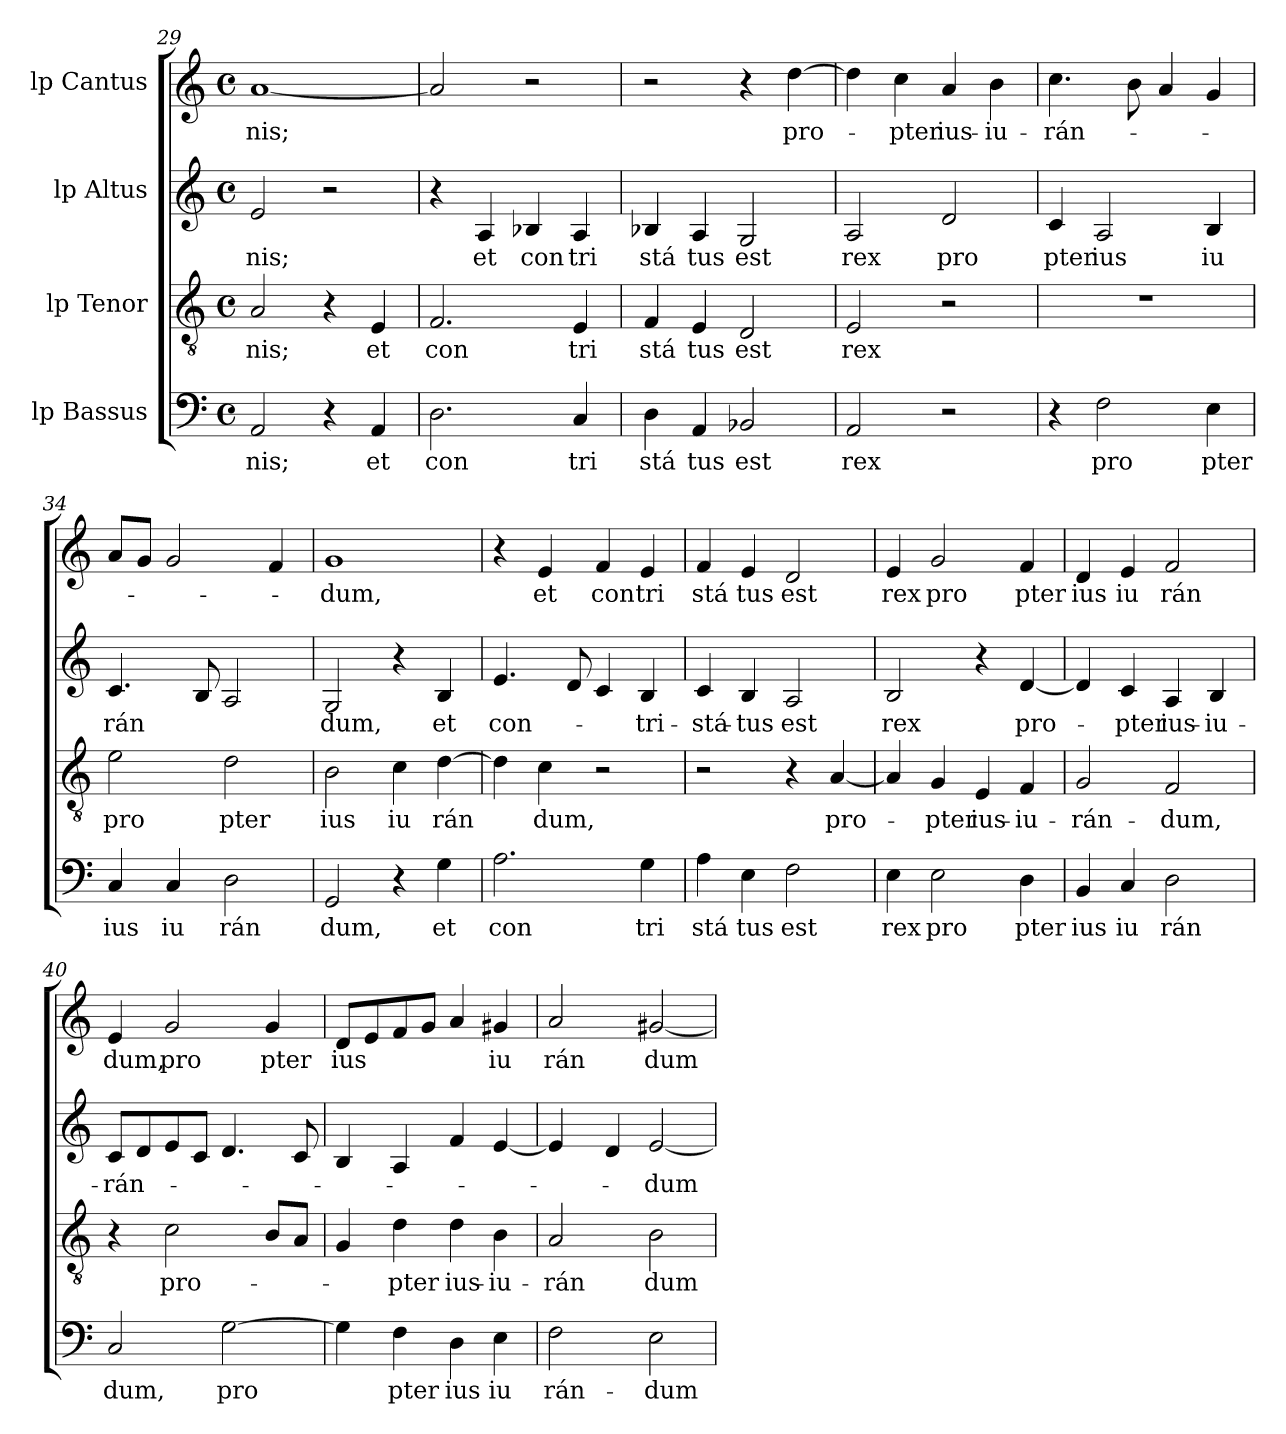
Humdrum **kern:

**kern	**text	**kern	**text	**kern	**text	**kern	**text
*part4	*part4	*part3	*part3	*part2	*part2	*part1	*part1
*staff4	*staff4	*staff3	*staff3	*staff2	*staff2	*staff1	*staff1
*I"lp Bassus	*	*I"lp Tenor	*	*I"lp Altus	*	*I"lp Cantus	*
!!LO:PB:g=z
*clefF4	*	*clefGv2	*	*clefG2	*	*clefG2	*
*M4/4	*	*M4/4	*	*M4/4	*	*M4/4	*
*met(c)	*	*met(c)	*	*met(c)	*	*met(c)	*
=29	=29	=29	=29	=29	=29	=29	=29
!	!LO:LY:b:cj	!	!LO:LY:b:cj	!	!LO:LY:b:cj	!	!LO:LY:b:cj
2AA/	nis;	2A/	nis;	2e/	nis;	[<1a	-nis;
4r	.	4r	.	2r	.	.	.
!	!LO:LY:b:cj	!	!LO:LY:b:cj	!	!	!	!
4AA/	et	4E/	et	.	.	.	.
=30	=30	=30	=30	=30	=30	=30	=30
!	!LO:LY:b:cj	!	!LO:LY:b:cj	!	!	!	!
2.D\	con	2.F/	con	4r	.	2a/]	.
!	!	!	!	!	!LO:LY:b:cj	!	!
.	.	.	.	4A/	et	.	.
!	!	!	!	!	!LO:LY:b:cj	!	!
.	.	.	.	4B-X/	con	2r	.
!	!LO:LY:b:cj	!	!LO:LY:b:cj	!	!LO:LY:b:cj	!	!
4C/	tri	4E/	tri	4A/	tri	.	.
=31	=31	=31	=31	=31	=31	=31	=31
!	!LO:LY:b:cj	!	!LO:LY:b:cj	!	!LO:LY:b:cj	!	!
4D\	stá	4F/	stá	4B-X/	stá	2r	.
!	!LO:LY:b:cj	!	!LO:LY:b:cj	!	!LO:LY:b:cj	!	!
4AA/	tus	4E/	tus	4A/	tus	.	.
!	!LO:LY:b:cj	!	!LO:LY:b:cj	!	!LO:LY:b:cj	!	!
2BB-X/	est	2D/	est	2G/	est	4r	.
!	!	!	!	!	!	!	!LO:LY:b:cj
.	.	.	.	.	.	[>4dd\	pro-
=32	=32	=32	=32	=32	=32	=32	=32
!	!LO:LY:b:cj	!	!LO:LY:b:cj	!	!LO:LY:b:cj	!	!
2AA/	rex	2E/	rex	2A/	rex	4dd\]	.
!	!	!	!	!	!	!	!LO:LY:b:cj
.	.	.	.	.	.	4cc\	-pter
!	!	!	!	!	!LO:LY:b:cj	!	!LO:LY:b:cj
2r	.	2r	.	2d/	pro	4a/	ius-
!	!	!	!	!	!	!	!LO:LY:b:cj
.	.	.	.	.	.	4b\	-iu-
=33	=33	=33	=33	=33	=33	=33	=33
!	!	!	!	!	!LO:LY:b:cj	!	!LO:LY:b
4r	.	1r	.	4c/	pter	4.cc\	-rán-
!	!LO:LY:b:cj	!	!	!	!LO:LY:b:cj	!	!
2F\	pro	.	.	2A/	ius	.	.
.	.	.	.	.	.	8b\	.
.	.	.	.	.	.	4a/	.
!	!LO:LY:b:cj	!	!	!	!LO:LY:b:cj	!	!
4E\	pter	.	.	4B/	iu	4g/	.
=34	=34	=34	=34	=34	=34	=34	=34
!	!LO:LY:b:cj	!	!LO:LY:b:cj	!	!LO:LY:b	!	!
4C/	ius	2e\	pro	4.c/	rán	8a/L	.
.	.	.	.	.	.	8g/J	.
!	!LO:LY:b:cj	!	!	!	!	!	!
4C/	iu	.	.	.	.	2g/	.
.	.	.	.	8B/	.	.	.
!	!LO:LY:b:cj	!	!LO:LY:b:cj	!	!	!	!
2D\	rán	2d\	pter	2A/	.	.	.
.	.	.	.	.	.	4f/	.
=35	=35	=35	=35	=35	=35	=35	=35
!	!LO:LY:b:cj	!	!LO:LY:b:cj	!	!LO:LY:b:cj	!	!LO:LY:b:cj
2GG/	dum,	2B\	ius	2G/	dum,	1g	-dum,
!	!	!	!LO:LY:b:cj	!	!	!	!
4r	.	4c\	iu	4r	.	.	.
!	!LO:LY:b:cj	!	!LO:LY:b:cj	!	!LO:LY:b:cj	!	!
4G\	et	[>4d\	rán	4B/	et	.	.
!!LO:LB:g=z
=36	=36	=36	=36	=36	=36	=36	=36
!	!LO:LY:b:cj	!	!	!	!LO:LY:b	!	!
2.A\	con	4d\]	.	4.e/	con-	4r	.
!	!	!	!LO:LY:b:cj	!	!	!	!LO:LY:b:cj
.	.	4c\	dum,	.	.	4e/	et
.	.	.	.	8d/	.	.	.
!	!	!	!	!	!	!	!LO:LY:b:cj
.	.	2r	.	4c/	.	4f/	con
!	!LO:LY:b:cj	!	!	!	!LO:LY:b:cj	!	!LO:LY:b:cj
4G\	tri	.	.	4B/	-tri-	4e/	tri
=37	=37	=37	=37	=37	=37	=37	=37
!	!LO:LY:b:cj	!	!	!	!LO:LY:b:cj	!	!LO:LY:b:cj
4A\	stá	2r	.	4c/	-stá-	4f/	stá
!	!LO:LY:b:cj	!	!	!	!LO:LY:b:cj	!	!LO:LY:b:cj
4E\	tus	.	.	4B/	-tus	4e/	tus
!	!LO:LY:b:cj	!	!	!	!LO:LY:b:cj	!	!LO:LY:b:cj
2F\	est	4r	.	2A/	est	2d/	est
!	!	!	!LO:LY:b:cj	!	!	!	!
.	.	[<4A/	pro-	.	.	.	.
=38	=38	=38	=38	=38	=38	=38	=38
!	!LO:LY:b:cj	!	!	!	!LO:LY:b:cj	!	!LO:LY:b:cj
4E\	rex	4A/]	.	2B/	rex	4e/	rex
!	!LO:LY:b:cj	!	!LO:LY:b:cj	!	!	!	!LO:LY:b:cj
2E\	pro	4G/	-pter	.	.	2g/	pro
!	!	!	!LO:LY:b:cj	!	!	!	!
.	.	4E/	ius-	4r	.	.	.
!	!LO:LY:b:cj	!	!LO:LY:b:cj	!	!LO:LY:b:cj	!	!LO:LY:b:cj
4D\	pter	4F/	-iu-	[<4d/	pro-	4f/	pter
=39	=39	=39	=39	=39	=39	=39	=39
!	!LO:LY:b:cj	!	!LO:LY:b:cj	!	!	!	!LO:LY:b:cj
4BB/	ius	2G/	-rán-	4d/]	.	4d/	ius
!	!LO:LY:b:cj	!	!	!	!LO:LY:b:cj	!	!LO:LY:b:cj
4C/	iu	.	.	4c/	-pter	4e/	iu
!	!LO:LY:b:cj	!	!LO:LY:b:cj	!	!LO:LY:b:cj	!	!LO:LY:b:cj
2D\	rán	2F/	-dum,	4A/	ius-	2f/	rán
!	!	!	!	!	!LO:LY:b:cj	!	!
.	.	.	.	4B/	-iu-	.	.
=40	=40	=40	=40	=40	=40	=40	=40
!	!LO:LY:b:cj	!	!	!	!LO:LY:b	!	!LO:LY:b:cj
2C/	dum,	4r	.	8c/L	-rán-	4e/	dum,
.	.	.	.	8d/	.	.	.
!	!	!	!LO:LY:b	!	!	!	!LO:LY:b:cj
.	.	2c\	pro-	8e/	.	2g/	pro
.	.	.	.	8c/J	.	.	.
!	!LO:LY:b:cj	!	!	!	!	!	!
[>2G\	pro	.	.	4.d/	.	.	.
!	!	!	!	!	!	!	!LO:LY:b:cj
.	.	8B/L	.	.	.	4g/	pter
.	.	8A/J	.	8c/	.	.	.
=41	=41	=41	=41	=41	=41	=41	=41
!	!	!	!	!	!	!	!LO:LY:b
4G\]	.	4G/	.	4B/	.	8d/L	ius
.	.	.	.	.	.	8e/	.
!	!LO:LY:b:cj	!	!LO:LY:b:cj	!	!	!	!
4F\	pter	4d\	-pter	4A/	.	8f/	.
.	.	.	.	.	.	8g/J	.
!	!LO:LY:b:cj	!	!LO:LY:b:cj	!	!	!	!
4D\	ius	4d\	ius-	4f/	.	4a/	.
!	!LO:LY:b:cj	!	!LO:LY:b:cj	!	!	!	!LO:LY:b:cj
4E\	iu	4B\	-iu-	[>4e/	.	4g#X/	iu
!!LO:LB:g=z
=42	=42	=42	=42	=42	=42	=42	=42
!	!LO:LY:b:cj	!	!LO:LY:b:cj	!	!	!	!LO:LY:b:cj
*	*	*^	*	*	*	*	*
2F\	rán-	2A/	8ryy	-rán	4e/]	.	2a/	rán
.	.	.	2..ryy	.	.	.	.	.
.	.	.	.	.	4d/	.	.	.
!	!LO:LY:b:cj	!	!	!LO:LY:b:cj	!	!LO:LY:b:cj	!	!LO:LY:b:cj
2E\	-dum	2B\	.	dum	[<2e/	-dum	[<2g#X/	dum
*	*	*v	*v	*	*	*	*	*
=	=	=	=	=	=	=	=
*-	*-	*-	*-	*-	*-	*-	*-
